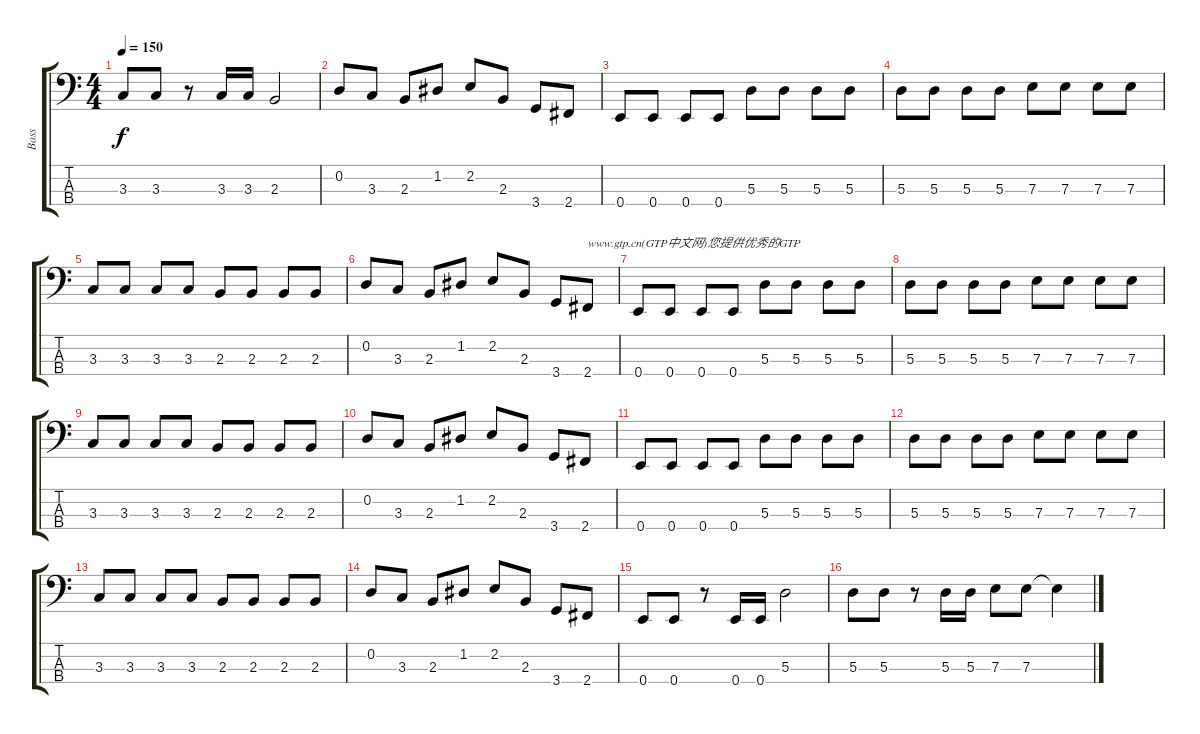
\track ("Bass" "Bass") {instrument electricbasspick}
\staff {score tabs}
\tuning (G2 D2 A1 E1) {hide}
\ts (4 4)
\tempo 150
\clef f4
\ks c
3.3.8{dy f} 3.3.8 r.8 3.3.16 3.3.16 2.3.2 |
0.2.8 3.3.8 2.3.8 1.2.8 2.2.8 2.3.8 3.4.8 2.4.8 |
0.4.8 0.4.8 0.4.8 0.4.8 5.3.8 5.3.8 5.3.8 5.3.8 |
5.3.8 5.3.8 5.3.8 5.3.8 7.3.8 7.3.8 7.3.8 7.3.8 |
3.3.8 3.3.8 3.3.8 3.3.8 2.3.8 2.3.8 2.3.8 2.3.8 |
0.2.8 3.3.8 2.3.8 1.2.8 2.2.8 2.3.8 3.4.8 2.4.8{txt "www.gtp.cn(GTP中文网)您提供优秀的GTP"} |
0.4.8 0.4.8 0.4.8 0.4.8 5.3.8 5.3.8 5.3.8 5.3.8 |
5.3.8 5.3.8 5.3.8 5.3.8 7.3.8 7.3.8 7.3.8 7.3.8 |
3.3.8 3.3.8 3.3.8 3.3.8 2.3.8 2.3.8 2.3.8 2.3.8 |
0.2.8 3.3.8 2.3.8 1.2.8 2.2.8 2.3.8 3.4.8 2.4.8 |
0.4.8 0.4.8 0.4.8 0.4.8 5.3.8 5.3.8 5.3.8 5.3.8 |
5.3.8 5.3.8 5.3.8 5.3.8 7.3.8 7.3.8 7.3.8 7.3.8 |
3.3.8 3.3.8 3.3.8 3.3.8 2.3.8 2.3.8 2.3.8 2.3.8 |
0.2.8 3.3.8 2.3.8 1.2.8 2.2.8 2.3.8 3.4.8 2.4.8 |
0.4.8 0.4.8 r.8 0.4.16 0.4.16 5.3.2 |
5.3.8 5.3.8 r.8 5.3.16 5.3.16 7.3.8 7.3.8 7.3{t}.4
